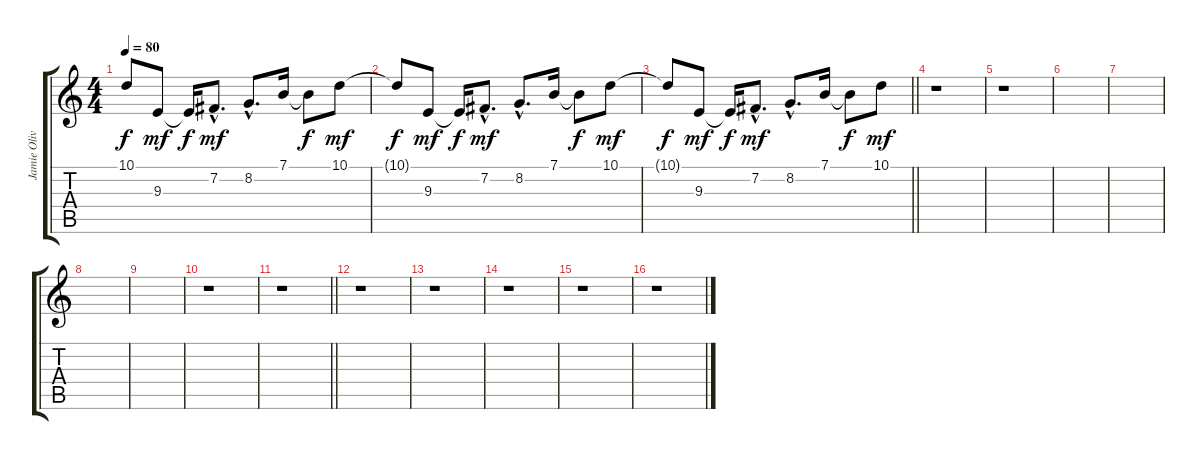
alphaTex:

\track ("Jamie Oliver | Synth" "Jamie Oliv") {instrument pad3polysynth}
\staff {score tabs}
\tuning (E4 B3 G3 D3 A2 D2) {hide}
\ts (4 4)
\tempo 80
\clef g2
\ks c
10.1{t}.8{dy f} 9.3.8{dy mf} 9.3{t}.16{dy f} 7.2{hac}.8{d dy mf} 8.2{hac}.8{d} 7.1.16 7.1{t}.8{dy f} 10.1.8{dy mf} |
10.1{t}.8{dy f} 9.3.8{dy mf} 9.3{t}.16{dy f} 7.2{hac}.8{d dy mf} 8.2{hac}.8{d} 7.1.16 7.1{t}.8{dy f} 10.1.8{dy mf} |
\barLineRight lightlight
10.1{t}.8{dy f} 9.3.8{dy mf} 9.3{t}.16{dy f} 7.2{hac}.8{d dy mf} 8.2{hac}.8{d} 7.1.16 7.1{t}.8{dy f} 10.1.8{dy mf} |
r.1 |
r.1 |
|
|
|
|
r.1 |
\barLineRight lightlight
r.1 |
r.1 |
r.1 |
r.1 |
r.1 |
r.1
